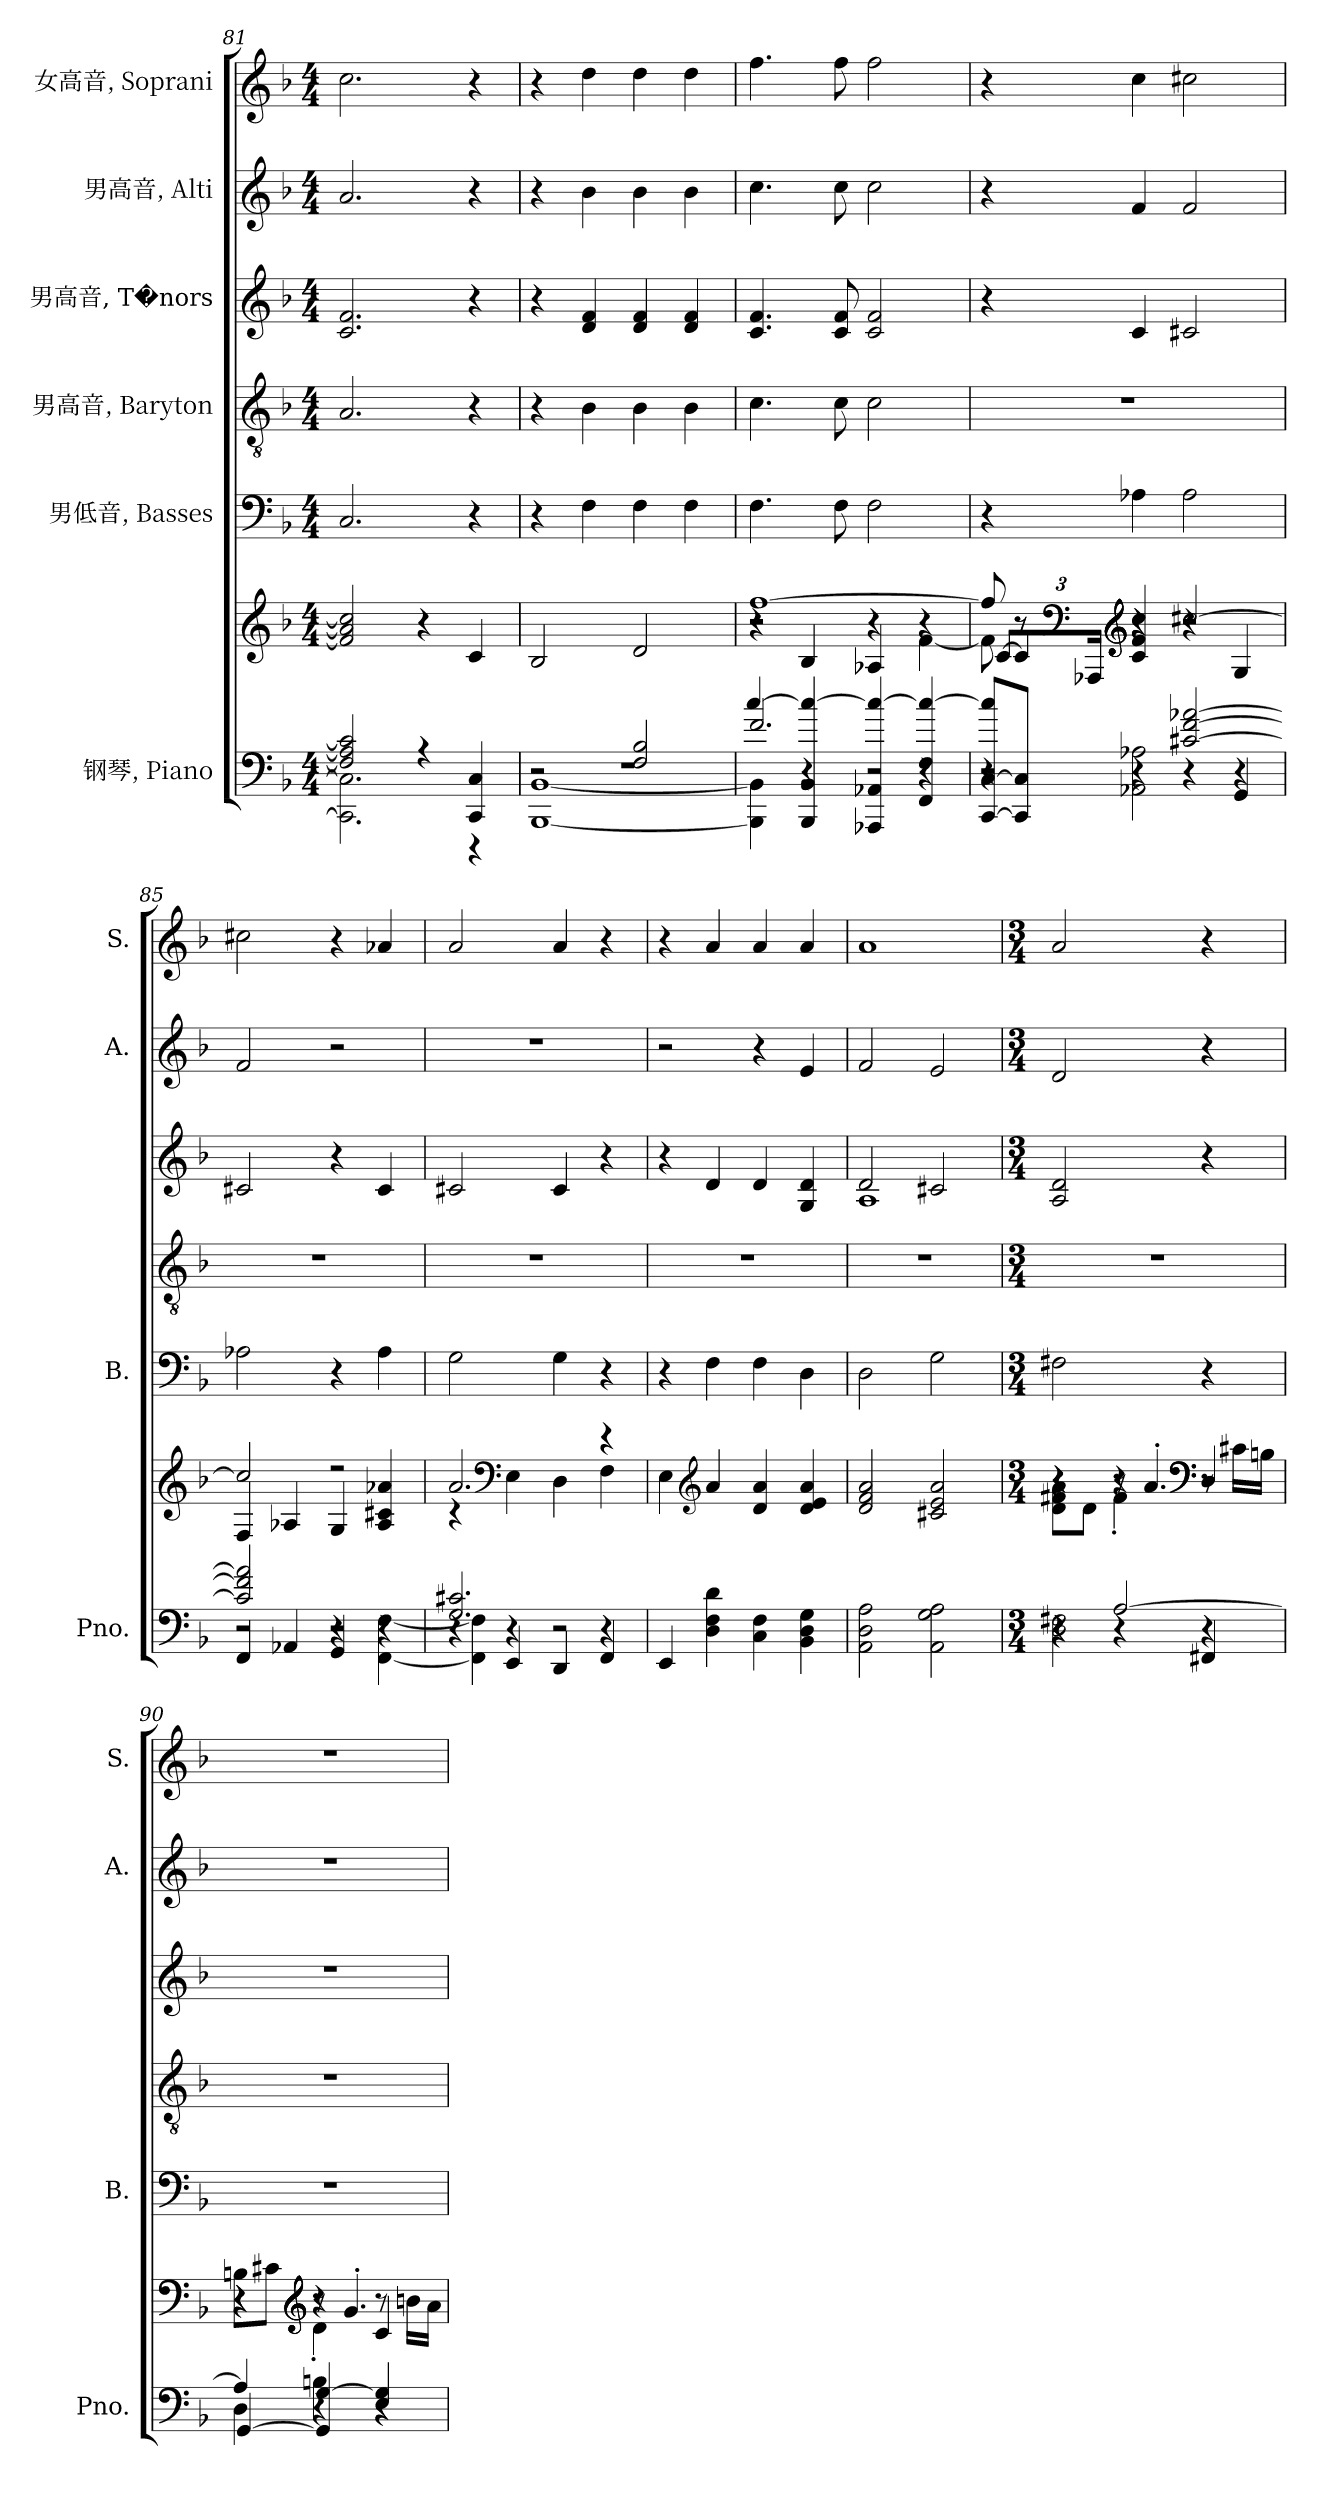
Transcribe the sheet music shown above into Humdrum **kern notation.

**kern	**kern	**kern	**kern	**kern	**kern	**kern
*part6	*part6	*part5	*part4	*part3	*part2	*part1
*staff7	*staff6	*staff5	*staff4	*staff3	*staff2	*staff1
*I"钢琴, Piano	*	*I"男低音, Basses	*I"男高音, Baryton	*I"男高音, T�nors	*I"男高音, Alti	*I"女高音, Soprani
*I'Pno.	*	*I'B.	*	*	*I'A.	*I'S.
*clefF4	*clefG2	*clefF4	*clefGv2	*clefG2	*clefG2	*clefG2
*k[b-]	*k[b-]	*k[b-]	*k[b-]	*k[b-]	*k[b-]	*k[b-]
*M4/4	*M4/4	*M4/4	*M4/4	*M4/4	*M4/4	*M4/4
=81	=81	=81	=81	=81	=81	=81
*^	*	*	*	*	*	*
2F/] 2A/] 2c/]	2.CC\] 2.C\]	2f/] 2a/] 2cc/]	2.C/	2.A/	2.c/ 2.f/	2.a/	2.cc\
4r	.	4r	.	.	.	.	.
4CC/ 4C/	4r	4c/	4r	4r	4r	4r	4r
=82	=82	=82	=82	=82	=82	=82	=82
*	*^	*	*	*	*	*	*
1r	[1BBB- [1BB-	2r	2B-/	4r	4r	4r	4r	4r
.	.	.	.	4F\	4B-\	4d/ 4f/	4b-\	4dd\
.	.	2F/ 2B-/	2d/	4F\	4B-\	4d/ 4f/	4b-\	4dd\
.	.	.	.	4F\	4B-\	4d/ 4f/	4b-\	4dd\
=83	=83	=83	=83	=83	=83	=83	=83	=83
*	*	*	*^	*	*	*	*	*
*	*	*	*	*^	*	*	*	*	*
2.f/	4BBB-\] 4BB-\]	[4cc/	[1ff	2r	4r	4.F\	4.c\	4.c/ 4.f/	4.cc\	4.ff\
.	4r	4BBB-/ 4BB-/ 4cc/_	.	.	4B-/	.	.	.	.	.
.	.	.	.	.	.	8F\	8c\	8c/ 8f/	8cc\	8ff\
.	2r	4AAA-X/ 4AA-X/ 4cc/_	.	4r	4A-X/	2F\	2c\	2c/ 2f/	2cc\	2ff\
4r	.	4FF/ 4F/ 4cc/_	.	[4f\	4r	.	.	.	.	.
!!LO:PB:g=z
=84	=84	=84	=84	=84	=84	=84	=84	=84	=84	=84
2r	4r	[8CC/ [8C/ 8cc/]L	8ff/]	8f\]	[8c/L	4r	1r	4r	4r	4r
*	*	*	*	*	*Xbrackettup	*	*	*	*	*
.	.	8CC/] 8C/]J	8r	8r	12c/]	.	.	.	.	.
*	*	*	*clefF4	*	*	*	*	*	*	*
.	.	.	.	.	24AAA-X/Jk	.	.	.	.	.
*	*	*	*clefG2	*	*	*	*	*	*	*
.	2AA-X\ 2A-X\	4r	4r	4r	4c/ 4f/ 4cc/	4A-X\	.	4c/	4f/	4cc\
[2c#X/ [2f/ [2a-X/	.	4r	[2cc#X/	2r	4r	2A-\	.	2c#X/	2f/	2cc#X\
.	4r	4GG/	.	.	4G/	.	.	.	.	.
*	*	*	*	*v	*v	*	*	*	*	*
=85	=85	=85	=85	=85	=85	=85	=85	=85	=85
2c#/] 2f/] 2a-/]	2r	4FF/	2cc#/]	4F/	2A-X\	1r	2c#X/	2f/	2cc#X\
.	.	4AA-X/	.	4A-X/	.	.	.	.	.
2r	4r	4GG/	2r	4G/	4r	.	4r	2r	4r
.	[4FF\ [4F\	4r	.	4A-/ 4c#X/ 4a-X/	4A-\	.	4c#/	.	4a-X/
=86	=86	=86	=86	=86	=86	=86	=86	=86	=86
2.G/ 2.c#X/	4FF\] 4F\]	4r	2.a/	4r	2G\	1r	2c#X/	1r	2a/
*	*	*	*clefF4	*	*	*	*	*	*
.	4r	4EE/	.	4E\	.	.	.	.	.
.	2r	4DD/	.	4D\	4G\	.	4c#/	.	4a/
4r	.	4FF/	4r	4F\	4r	.	4r	.	4r
*v	*v	*v	*	*	*	*	*	*	*
*	*v	*v	*	*	*	*	*
=87	=87	=87	=87	=87	=87	=87
4EE/	4E\	4r	1r	4r	2r	4r
*	*clefG2	*	*	*	*	*
4D\ 4F\ 4d\	4a/	4F\	.	4d/	.	4a/
4C\ 4F\	4d/ 4a/	4F\	.	4d/	4r	4a/
4BB-\ 4D\ 4G\	4d/ 4e/ 4a/	4D\	.	4G/ 4d/	4e/	4a/
=88	=88	=88	=88	=88	=88	=88
*	*	*	*	*^	*	*
2AA\ 2D\ 2A\	2d/ 2f/ 2a/	2D\	1r	2d/	1A	2f/	1a
2AA\ 2G\ 2A\	2c#X/ 2e/ 2a/	2G\	.	2c#X/	.	2e/	.
*	*	*	*	*v	*v	*	*
!!LO:PB:g=z
=89	=89	=89	=89	=89	=89	=89
*M3/4	*M3/4	*M3/4	*M3/4	*M3/4	*M3/4	*M3/4
*^	*^	*	*	*	*	*
*	*^	*	*^	*	*	*	*	*
4r	2D\ 2F#X\	4r	4r	8d\ 8f#X\ 8a\L	4r	2F#X\	2.r	2A/ 2d/	2d/	2a/
.	.	.	.	8d\J	.	.	.	.	.	.
[2A/	.	4r	8r	4f#'\	4r	.	.	.	.	.
.	.	.	4.a'/	.	.	.	.	.	.	.
*	*	*	*clefF4	*	*	*	*	*	*	*
.	4r	4FF#X/	.	8r	4D/	4r	.	4r	4r	4r
.	.	.	.	16c#X\LL	.	.	.	.	.	.
.	.	.	.	16Bn\JJ	.	.	.	.	.	.
=90	=90	=90	=90	=90	=90	=90	=90	=90	=90	=90
4A/]	4D\	[4GG/	4r	8Bn\L	4r	2.r	2.r	2.r	2.r	2.r
.	.	.	.	8c#X\J	.	.	.	.	.	.
*	*	*	*clefG2	*	*	*	*	*	*	*
4r	4Bn\	4GG/] [4G/	8r	4d'\	4r	.	.	.	.	.
.	.	.	4.g'/	.	.	.	.	.	.	.
4r	4r	4E/ 4G/]	.	8r	4c#/	.	.	.	.	.
.	.	.	.	16bn\LL	.	.	.	.	.	.
.	.	.	.	16a\JJ	.	.	.	.	.	.
*v	*v	*v	*	*	*	*	*	*	*	*
*	*v	*v	*v	*	*	*	*	*
=	=	=	=	=	=	=
*-	*-	*-	*-	*-	*-	*-
